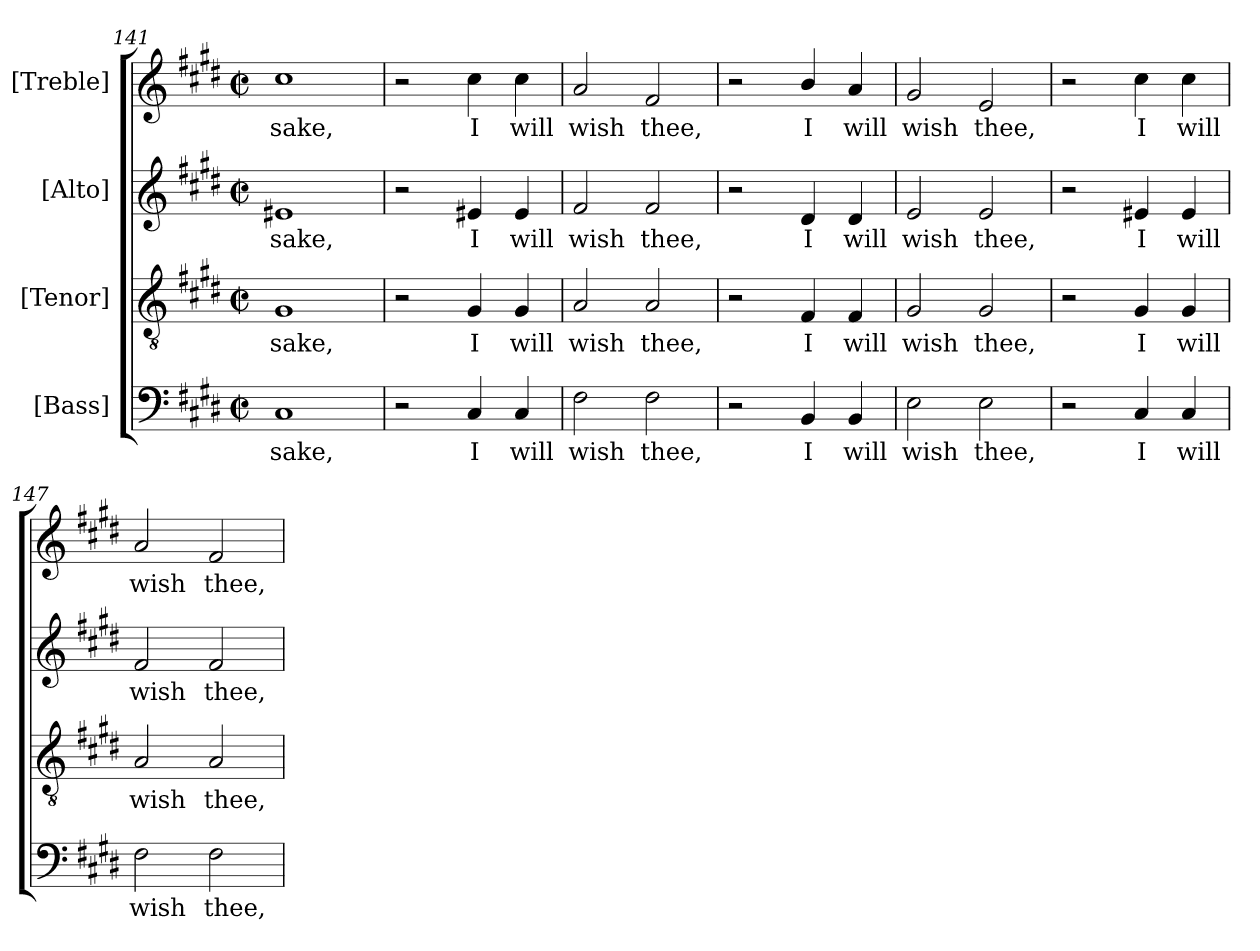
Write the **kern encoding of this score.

**kern	**text	**kern	**text	**kern	**text	**kern	**text
*part4	*part4	*part3	*part3	*part2	*part2	*part1	*part1
*staff4	*staff4	*staff3	*staff3	*staff2	*staff2	*staff1	*staff1
*I"[Bass]	*	*I"[Tenor]	*	*I"[Alto]	*	*I"[Treble]	*
!!LO:LB:g=z
*clefF4	*	*clefGv2	*	*clefG2	*	*clefG2	*
*	*	*ITrd7c12	*	*	*	*	*
*k[f#c#g#d#]	*	*k[f#c#g#d#]	*	*k[f#c#g#d#]	*	*k[f#c#g#d#]	*
*E:	*	*E:	*	*E:	*	*E:	*
*M2/2	*	*M2/2	*	*M2/2	*	*M2/2	*
*met(c|)	*	*met(c|)	*	*met(c|)	*	*met(c|)	*
=141	=141	=141	=141	=141	=141	=141	=141
!	!LO:LY:b:color=#000000	!	!	!	!	!	!
!	!	!	!LO:LY:b:color=#000000	!	!	!	!
!	!	!	!	!	!LO:LY:b:color=#000000	!	!
!	!	!	!	!	!	!	!LO:LY:b:color=#000000
1C#i	sake,	1GG#i	sake,	1e#Xi	sake,	1cc#i	sake,
=142	=142	=142	=142	=142	=142	=142	=142
2r	.	2r	.	2r	.	2r	.
!	!LO:LY:b:color=#000000	!	!	!	!	!	!
!	!	!	!LO:LY:b:color=#000000	!	!	!	!
!	!	!	!	!	!LO:LY:b:color=#000000	!	!
!	!	!	!	!	!	!	!LO:LY:b:color=#000000
4C#i/	I	4GG#i/	I	4e#Xi/	I	4cc#i\	I
!	!LO:LY:b:color=#000000	!	!	!	!	!	!
!	!	!	!LO:LY:b:color=#000000	!	!	!	!
!	!	!	!	!	!LO:LY:b:color=#000000	!	!
!	!	!	!	!	!	!	!LO:LY:b:color=#000000
4C#i/	will	4GG#i/	will	4e#i/	will	4cc#i\	will
=143	=143	=143	=143	=143	=143	=143	=143
!	!LO:LY:b:color=#000000	!	!	!	!	!	!
!	!	!	!LO:LY:b:color=#000000	!	!	!	!
!	!	!	!	!	!LO:LY:b:color=#000000	!	!
!	!	!	!	!	!	!	!LO:LY:b:color=#000000
2F#i\	wish	2AAi/	wish	2f#i/	wish	2ai/	wish
!	!LO:LY:b:color=#000000	!	!	!	!	!	!
!	!	!	!LO:LY:b:color=#000000	!	!	!	!
!	!	!	!	!	!LO:LY:b:color=#000000	!	!
!	!	!	!	!	!	!	!LO:LY:b:color=#000000
2F#i\	thee,	2AAi/	thee,	2f#i/	thee,	2f#i/	thee,
=144	=144	=144	=144	=144	=144	=144	=144
2r	.	2r	.	2r	.	2r	.
!	!LO:LY:b:color=#000000	!	!	!	!	!	!
!	!	!	!LO:LY:b:color=#000000	!	!	!	!
!	!	!	!	!	!LO:LY:b:color=#000000	!	!
!	!	!	!	!	!	!	!LO:LY:b:color=#000000
4BBi/	I	4FF#i/	I	4d#i/	I	4bi/	I
!	!LO:LY:b:color=#000000	!	!	!	!	!	!
!	!	!	!LO:LY:b:color=#000000	!	!	!	!
!	!	!	!	!	!LO:LY:b:color=#000000	!	!
!	!	!	!	!	!	!	!LO:LY:b:color=#000000
4BBi/	will	4FF#i/	will	4d#i/	will	4ai/	will
=145	=145	=145	=145	=145	=145	=145	=145
!	!LO:LY:b:color=#000000	!	!	!	!	!	!
!	!	!	!LO:LY:b:color=#000000	!	!	!	!
!	!	!	!	!	!LO:LY:b:color=#000000	!	!
!	!	!	!	!	!	!	!LO:LY:b:color=#000000
2Ei\	wish	2GG#i/	wish	2ei/	wish	2g#i/	wish
!	!LO:LY:b:color=#000000	!	!	!	!	!	!
!	!	!	!LO:LY:b:color=#000000	!	!	!	!
!	!	!	!	!	!LO:LY:b:color=#000000	!	!
!	!	!	!	!	!	!	!LO:LY:b:color=#000000
2Ei\	thee,	2GG#i/	thee,	2ei/	thee,	2ei/	thee,
=146	=146	=146	=146	=146	=146	=146	=146
2r	.	2r	.	2r	.	2r	.
!	!LO:LY:b:color=#000000	!	!	!	!	!	!
!	!	!	!LO:LY:b:color=#000000	!	!	!	!
!	!	!	!	!	!LO:LY:b:color=#000000	!	!
!	!	!	!	!	!	!	!LO:LY:b:color=#000000
4C#i/	I	4GG#i/	I	4e#Xi/	I	4cc#i\	I
!	!LO:LY:b:color=#000000	!	!	!	!	!	!
!	!	!	!LO:LY:b:color=#000000	!	!	!	!
!	!	!	!	!	!LO:LY:b:color=#000000	!	!
!	!	!	!	!	!	!	!LO:LY:b:color=#000000
4C#i/	will	4GG#i/	will	4e#i/	will	4cc#i\	will
=147	=147	=147	=147	=147	=147	=147	=147
!	!LO:LY:b:color=#000000	!	!	!	!	!	!
!	!	!	!LO:LY:b:color=#000000	!	!	!	!
!	!	!	!	!	!LO:LY:b:color=#000000	!	!
!	!	!	!	!	!	!	!LO:LY:b:color=#000000
2F#i\	wish	2AAi/	wish	2f#i/	wish	2ai/	wish
!	!LO:LY:b:color=#000000	!	!	!	!	!	!
!	!	!	!LO:LY:b:color=#000000	!	!	!	!
!	!	!	!	!	!LO:LY:b:color=#000000	!	!
!	!	!	!	!	!	!	!LO:LY:b:color=#000000
2F#i\	thee,	2AAi/	thee,	2f#i/	thee,	2f#i/	thee,
=	=	=	=	=	=	=	=
*-	*-	*-	*-	*-	*-	*-	*-
